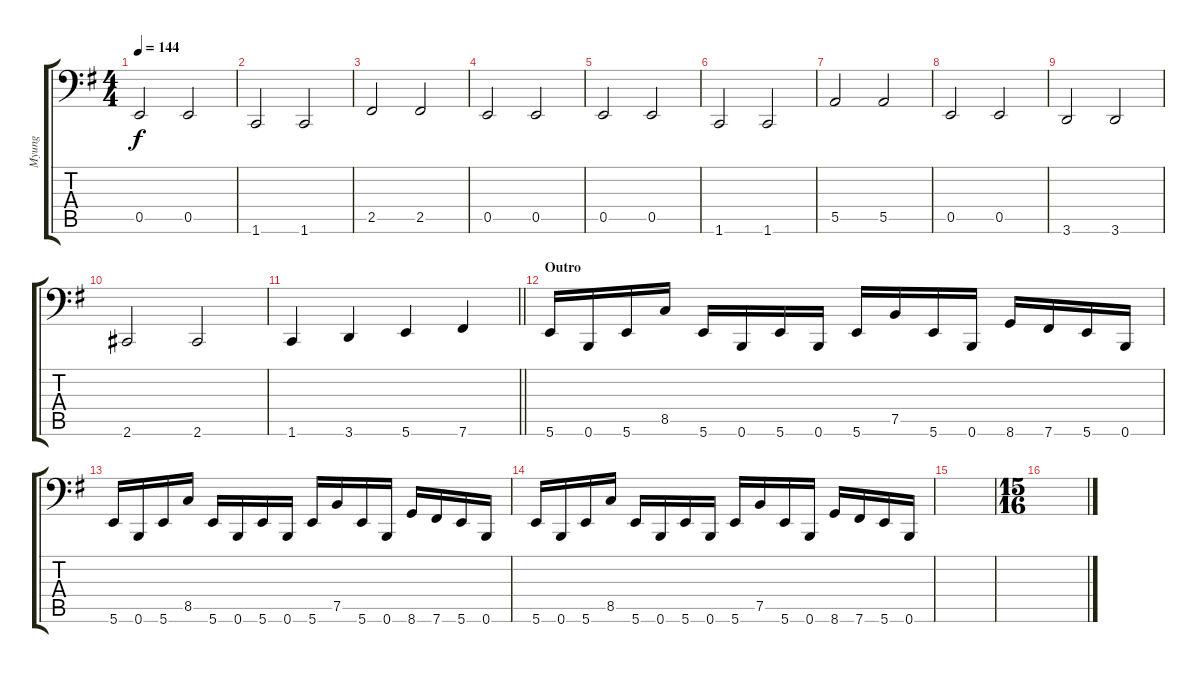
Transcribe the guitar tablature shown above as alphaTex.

\track ("Myung" "Myung") {instrument electricbassfinger}
\staff {score tabs}
\tuning (C3 G2 D2 A1 E1 B0) {hide}
\ts (4 4)
\tempo 144
\clef f4
\ks eminor
0.5.2{dy f} 0.5.2 |
1.6.2 1.6.2 |
2.5.2 2.5.2 |
0.5.2 0.5.2 |
0.5.2 0.5.2 |
1.6.2 1.6.2 |
5.5.2 5.5.2 |
0.5.2 0.5.2 |
3.6.2 3.6.2 |
2.6.2 2.6.2 |
\barLineRight lightlight
1.6.4 3.6.4 5.6.4 7.6.4 |
\section ("" "Outro")
5.6.16 0.6.16 5.6.16 8.5.16 5.6.16 0.6.16 5.6.16 0.6.16 5.6.16 7.5.16 5.6.16 0.6.16 8.6.16 7.6.16 5.6.16 0.6.16 |
5.6.16 0.6.16 5.6.16 8.5.16 5.6.16 0.6.16 5.6.16 0.6.16 5.6.16 7.5.16 5.6.16 0.6.16 8.6.16 7.6.16 5.6.16 0.6.16 |
5.6.16 0.6.16 5.6.16 8.5.16 5.6.16 0.6.16 5.6.16 0.6.16 5.6.16 7.5.16 5.6.16 0.6.16 8.6.16 7.6.16 5.6.16 0.6.16 |
|
\ts (15 16)
